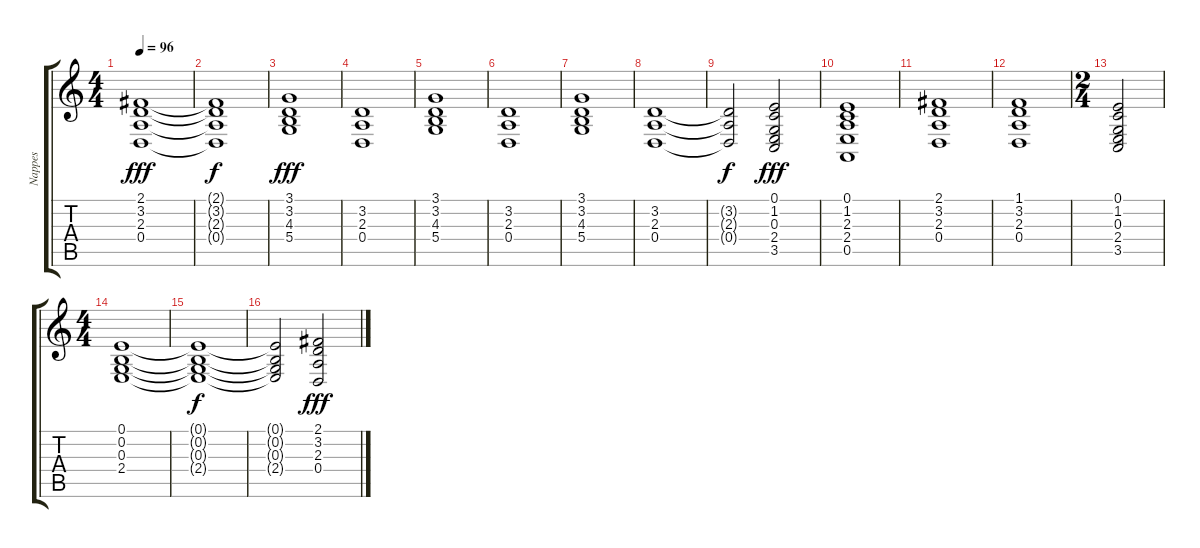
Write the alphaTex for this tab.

\track ("Nappes" "Nappes") {instrument choiraahs}
\staff {score tabs}
\tuning (E4 B3 G3 D3 A2 E2) {hide}
\ts (4 4)
\tempo 96
\clef g2
\ks c
(2.1 3.2 2.3 0.4).1{dy fff} |
(2.1{t} 3.2{t} 2.3{t} 0.4{t}).1{dy f} |
(3.1 3.2 4.3 5.4).1{dy fff} |
(3.2 2.3 0.4).1 |
(3.1 3.2 4.3 5.4).1 |
(3.2 2.3 0.4).1 |
(3.1 3.2 4.3 5.4).1 |
(3.2 2.3 0.4).1 |
(3.2{t} 2.3{t} 0.4{t}).2{dy f} (0.1 1.2 0.3 2.4 3.5).2{dy fff} |
(0.1 1.2 2.3 2.4 0.5).1 |
(2.1 3.2 2.3 0.4).1 |
(1.1 3.2 2.3 0.4).1 |
\ts (2 4)
(0.1 1.2 0.3 2.4 3.5).2 |
\ts (4 4)
(0.1 0.2 0.3 2.4).1 |
(0.1{t} 0.2{t} 0.3{t} 2.4{t}).1{dy f} |
(0.1{t} 0.2{t} 0.3{t} 2.4{t}).2 (2.1 3.2 2.3 0.4).2{dy fff}
